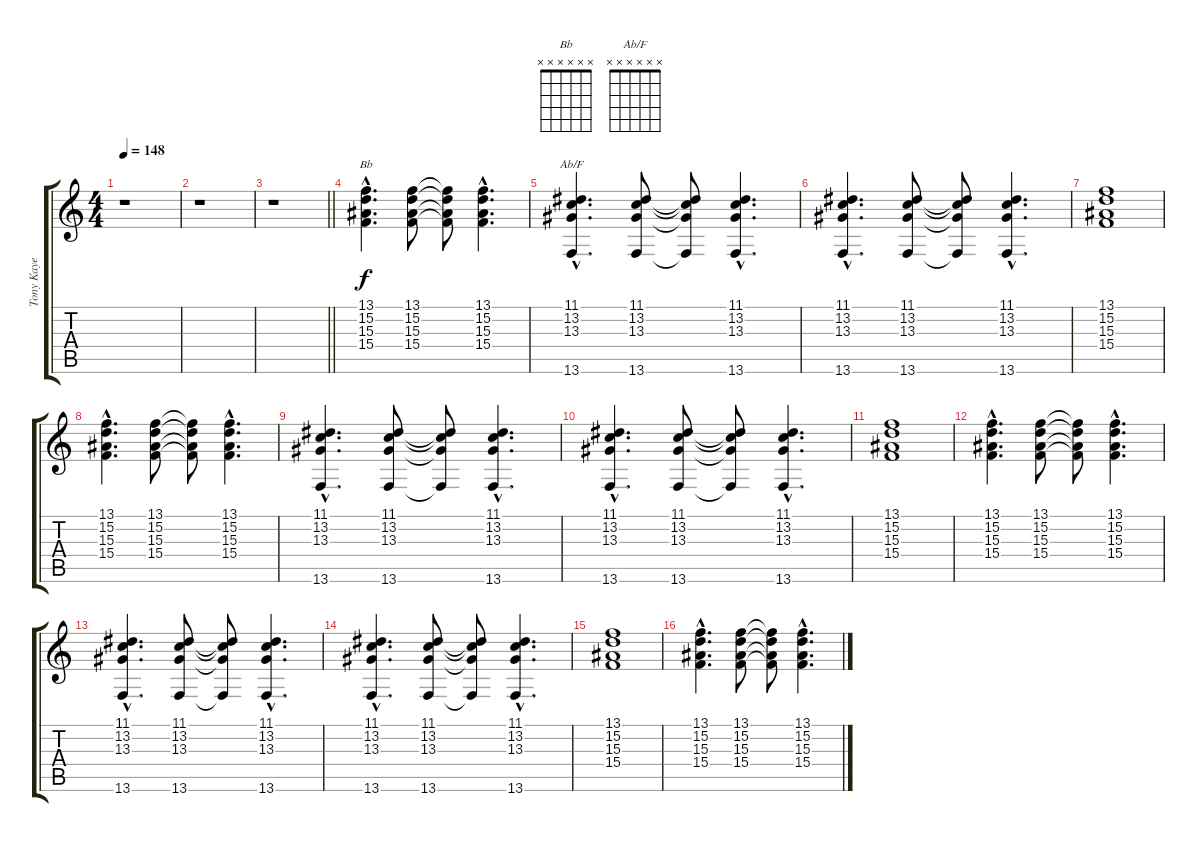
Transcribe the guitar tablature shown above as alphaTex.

\track ("Tony Kaye 2" "Tony Kaye ") {instrument churchorgan}
\staff {score tabs}
\tuning (E4 B3 G3 D3 A2 E2) {hide}
\chord ("Bb" x x x x x x) {firstfret 0}
\chord ("Ab/F" x x x x x x) {firstfret 0}
\ts (4 4)
\tempo 148
\clef g2
\ks c
r.1{dy f} |
r.1 |
\barLineRight lightlight
r.1 |
(13.1{hac} 15.2{hac} 15.3{hac} 15.4{hac}).4{d ch "Bb"} (13.1 15.2 15.3 15.4).8 (13.1{t} 15.2{t} 15.3{t} 15.4{t}).8 (13.1{hac} 15.2{hac} 15.3{hac} 15.4{hac}).4{d} |
(11.1{hac} 13.2{hac} 13.3{hac} 13.6{hac}).4{d ch "Ab/F"} (11.1 13.2 13.3 13.6).8 (11.1{t} 13.2{t} 13.3{t} 13.6{t}).8 (11.1{hac} 13.2{hac} 13.3{hac} 13.6{hac}).4{d} |
(11.1{hac} 13.2{hac} 13.3{hac} 13.6{hac}).4{d} (11.1 13.2 13.3 13.6).8 (11.1{t} 13.2{t} 13.3{t} 13.6{t}).8 (11.1{hac} 13.2{hac} 13.3{hac} 13.6{hac}).4{d} |
(13.1 15.2 15.3 15.4).1 |
(13.1{hac} 15.2{hac} 15.3{hac} 15.4{hac}).4{d} (13.1 15.2 15.3 15.4).8 (13.1{t} 15.2{t} 15.3{t} 15.4{t}).8 (13.1{hac} 15.2{hac} 15.3{hac} 15.4{hac}).4{d} |
(11.1{hac} 13.2{hac} 13.3{hac} 13.6{hac}).4{d} (11.1 13.2 13.3 13.6).8 (11.1{t} 13.2{t} 13.3{t} 13.6{t}).8 (11.1{hac} 13.2{hac} 13.3{hac} 13.6{hac}).4{d} |
(11.1{hac} 13.2{hac} 13.3{hac} 13.6{hac}).4{d} (11.1 13.2 13.3 13.6).8 (11.1{t} 13.2{t} 13.3{t} 13.6{t}).8 (11.1{hac} 13.2{hac} 13.3{hac} 13.6{hac}).4{d} |
(13.1 15.2 15.3 15.4).1 |
(13.1{hac} 15.2{hac} 15.3{hac} 15.4{hac}).4{d} (13.1 15.2 15.3 15.4).8 (13.1{t} 15.2{t} 15.3{t} 15.4{t}).8 (13.1{hac} 15.2{hac} 15.3{hac} 15.4{hac}).4{d} |
(11.1{hac} 13.2{hac} 13.3{hac} 13.6{hac}).4{d} (11.1 13.2 13.3 13.6).8 (11.1{t} 13.2{t} 13.3{t} 13.6{t}).8 (11.1{hac} 13.2{hac} 13.3{hac} 13.6{hac}).4{d} |
(11.1{hac} 13.2{hac} 13.3{hac} 13.6{hac}).4{d} (11.1 13.2 13.3 13.6).8 (11.1{t} 13.2{t} 13.3{t} 13.6{t}).8 (11.1{hac} 13.2{hac} 13.3{hac} 13.6{hac}).4{d} |
(13.1 15.2 15.3 15.4).1 |
(13.1{hac} 15.2{hac} 15.3{hac} 15.4{hac}).4{d} (13.1 15.2 15.3 15.4).8 (13.1{t} 15.2{t} 15.3{t} 15.4{t}).8 (13.1{hac} 15.2{hac} 15.3{hac} 15.4{hac}).4{d}
